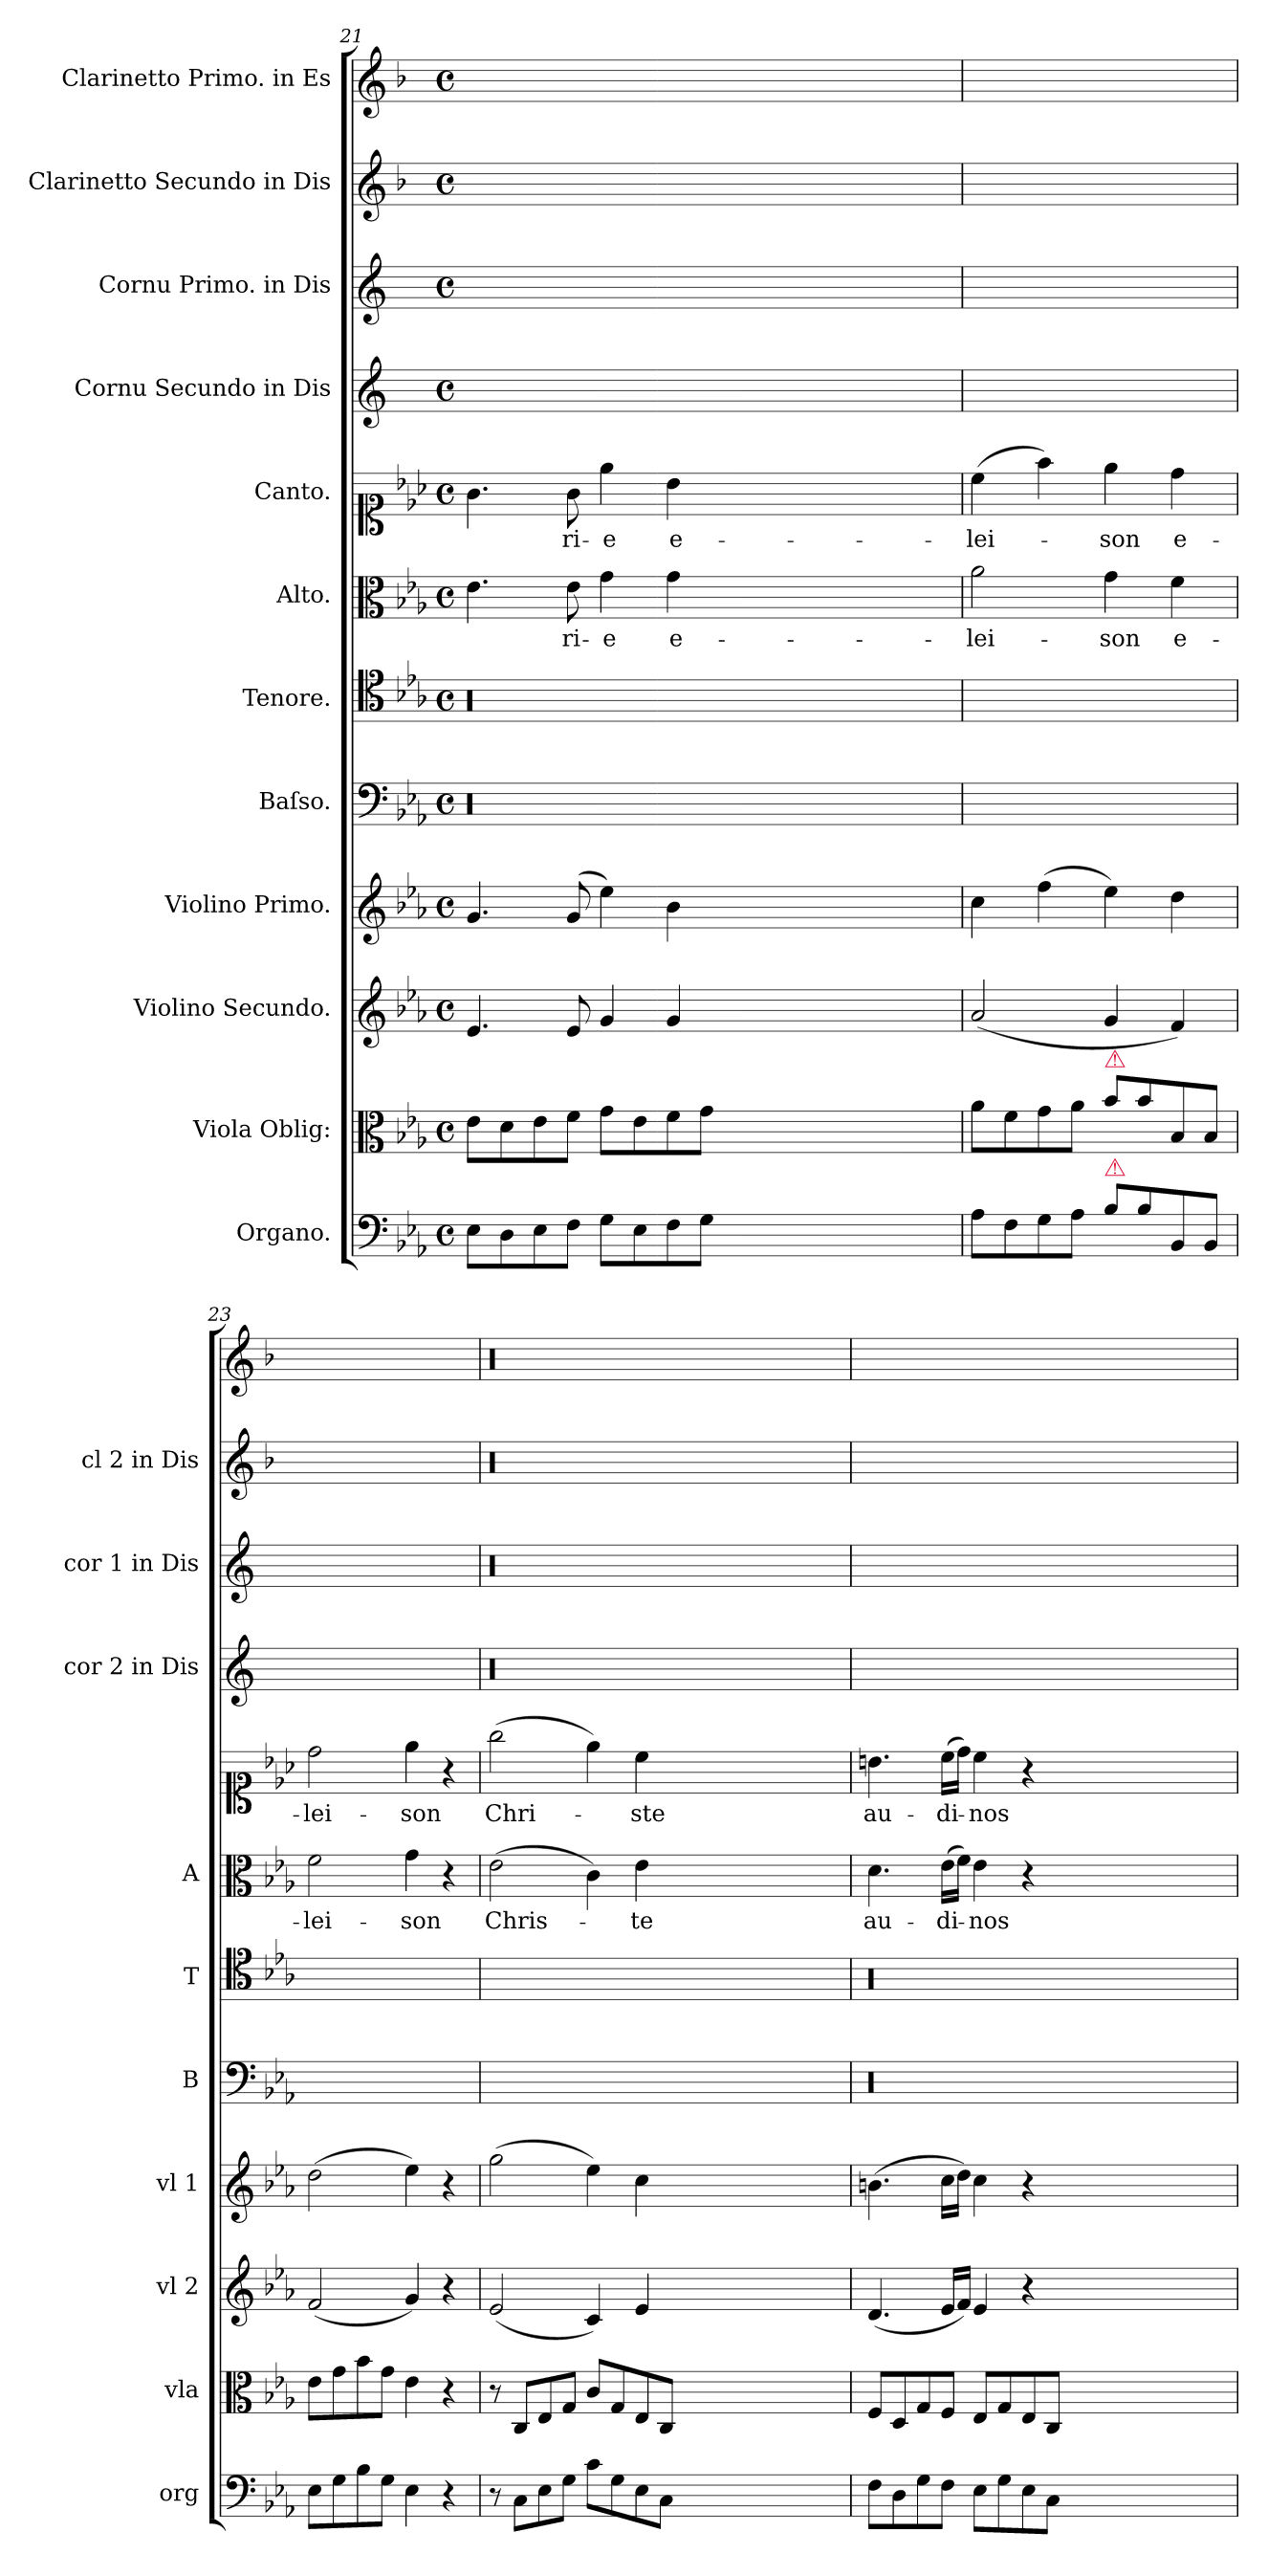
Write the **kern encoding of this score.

**kern	**kern	**kern	**kern	**kern	**kern	**kern	**text	**kern	**text	**kern	**kern	**kern	**kern
*part12	*part11	*part10	*part9	*part8	*part7	*part6	*part6	*part5	*part5	*part4	*part3	*part2	*part1
*staff12	*staff11	*staff10	*staff9	*staff8	*staff7	*staff6	*staff6	*staff5	*staff5	*staff4	*staff3	*staff2	*staff1
*I"Organo.	*I"Viola Oblig:	*I"Violino Secundo.	*I"Violino Primo.	*I"Baſso.	*I"Tenore.	*I"Alto.	*	*I"Canto.	*	*I"Cornu Secundo in Dis	*I"Cornu Primo. in Dis	*I"Clarinetto Secundo in Dis	*I"Clarinetto Primo. in Es
*I'org	*I'vla	*I'vl 2	*I'vl 1	*I'B	*I'T	*I'A	*	*	*	*I'cor 2 in Dis	*I'cor 1 in Dis	*I'cl 2 in Dis	*
*clefF4	*clefC3	*clefG2	*clefG2	*clefF4	*clefC4	*clefC3	*	*clefC1	*	*clefG2	*clefG2	*clefG2	*clefG2
*	*	*	*	*	*	*	*	*	*	*ITrd5c9	*ITrd5c9	*ITrd1c2	*ITrd1c2
*k[b-e-a-]	*k[b-e-a-]	*k[b-e-a-]	*k[b-e-a-]	*k[b-e-a-]	*k[b-e-a-]	*k[b-e-a-]	*	*k[b-e-a-]	*	*k[b-e-a-]	*k[b-e-a-]	*k[b-e-a-]	*k[b-e-a-]
*E-:	*E-:	*E-:	*E-:	*E-:	*E-:	*E-:	*	*E-:	*	*E-:	*E-:	*E-:	*E-:
*M4/4	*M4/4	*M4/4	*M4/4	*M4/4	*M4/4	*M4/4	*	*M4/4	*	*M4/4	*M4/4	*M4/4	*M4/4
*met(c)	*met(c)	*met(c)	*met(c)	*met(c)	*met(c)	*met(c)	*	*met(c)	*	*met(c)	*met(c)	*met(c)	*met(c)
=21	=21	=21	=21	=21	=21	=21	=21	=21	=21	=21	=21	=21	=21
8E-\L	8e-\L	4.e-/	4.g/	00r	00r	4.e-\	.	4.g\	.	00ryy	00ryy	00ryy	00ryy
8D\	8d\	.	.	.	.	.	.	.	.	.	.	.	.
8E-\	8e-\	.	.	.	.	.	.	.	.	.	.	.	.
8F\J	8f\J	8e-/	(8g/	.	.	8e-\	-ri-	8g\	-ri-	.	.	.	.
8G\L	8g\L	4g/	4ee-\)	.	.	4g\	-e	4ee-\	-e	.	.	.	.
8E-\	8e-\	.	.	.	.	.	.	.	.	.	.	.	.
8F\	8f\	4g/	4b-\	.	.	4g\	e-	4b-\	e-	.	.	.	.
8G\J	8g\J	.	.	.	.	.	.	.	.	.	.	.	.
0.ryy	0.ryy	0.ryy	0.ryy	.	.	0.ryy	.	0.ryy	.	.	.	.	.
=22	=22	=22	=22	=22	=22	=22	=22	=22	=22	=22	=22	=22	=22
8A-\L	8a-\L	(2a-/	4cc\	1ryy	1ryy	2a-\	-lei-	(4cc\	-lei-	1ryy	1ryy	1ryy	1ryy
8F\	8f\	.	.	.	.	.	.	.	.	.	.	.	.
8G\	8g\	.	(4ff\	.	.	.	.	4ff\)	.	.	.	.	.
8A-\J	8a-\J	.	.	.	.	.	.	.	.	.	.	.	.
!	!LO:TX:a:color=crimson:t=⚠	!	!	!	!	!	!	!	!	!	!	!	!
!LO:TX:a:color=crimson:t=⚠	!	!	!	!	!	!	!	!	!	!	!	!	!
8B-\L	8b-\L	4g/	4ee-\)	.	.	4g\	-son	4ee-\	-son	.	.	.	.
8B-\	8b-\	.	.	.	.	.	.	.	.	.	.	.	.
8BB-/	8B-/	4f/)	4dd\	.	.	4f\	e-	4dd\	e-	.	.	.	.
8BB-/J	8B-/J	.	.	.	.	.	.	.	.	.	.	.	.
=23	=23	=23	=23	=23	=23	=23	=23	=23	=23	=23	=23	=23	=23
8E-\L	8e-\L	(2f/	(2dd\	1ryy	1ryy	2f\	-lei-	2dd\	-lei-	1ryy	1ryy	1ryy	1ryy
8G\	8g\	.	.	.	.	.	.	.	.	.	.	.	.
8B-\	8b-\	.	.	.	.	.	.	.	.	.	.	.	.
8G\J	8g\J	.	.	.	.	.	.	.	.	.	.	.	.
4E-\	4e-\	4g/)	4ee-\)	.	.	4g\	-son	4ee-\	-son	.	.	.	.
4r	4r	4r	4r	.	.	4r	.	4r	.	.	.	.	.
=24	=24	=24	=24	=24	=24	=24	=24	=24	=24	=24	=24	=24	=24
8r	8r	(2e-/	(2gg\	00ryy	00ryy	(2e-\	Chris-	(2gg\	Chri-	00r	00r	00r	00r
8C\L	8C/L	.	.	.	.	.	.	.	.	.	.	.	.
8E-\	8E-/	.	.	.	.	.	.	.	.	.	.	.	.
8G\J	8G/J	.	.	.	.	.	.	.	.	.	.	.	.
8c\L	8c/L	4c/)	4ee-\)	.	.	4c\)	.	4ee-\)	.	.	.	.	.
8G\	8G/	.	.	.	.	.	.	.	.	.	.	.	.
8E-\	8E-/	4e-/	4cc\	.	.	4e-\	-te	4cc\	-ste	.	.	.	.
8C\J	8C/J	.	.	.	.	.	.	.	.	.	.	.	.
0.ryy	0.ryy	0.ryy	0.ryy	.	.	0.ryy	.	0.ryy	.	.	.	.	.
=25	=25	=25	=25	=25	=25	=25	=25	=25	=25	=25	=25	=25	=25
8F\L	8F/L	(4.d/	(4.bn\	00r	00r	4.d\	au-	4.bn\	au-	00ryy	00ryy	00ryy	00ryy
8D\	8D/	.	.	.	.	.	.	.	.	.	.	.	.
8G\	8G/	.	.	.	.	.	.	.	.	.	.	.	.
8F\J	8F/J	16e-/LL	16cc\LL	.	.	(16e-\LL	-di-	(16cc\LL	-di-	.	.	.	.
.	.	16f/JJ)	16dd\JJ)	.	.	16f\JJ)	.	16dd\JJ)	.	.	.	.	.
8E-\L	8E-/L	4e-/	4cc\	.	.	4e-\	-nos	4cc\	-nos	.	.	.	.
8G\	8G/	.	.	.	.	.	.	.	.	.	.	.	.
8E-\	8E-/	4r	4r	.	.	4r	.	4r	.	.	.	.	.
8C\J	8C/J	.	.	.	.	.	.	.	.	.	.	.	.
0.ryy	0.ryy	0.ryy	0.ryy	.	.	0.ryy	.	0.ryy	.	.	.	.	.
=	=	=	=	=	=	=	=	=	=	=	=	=	=
*-	*-	*-	*-	*-	*-	*-	*-	*-	*-	*-	*-	*-	*-
